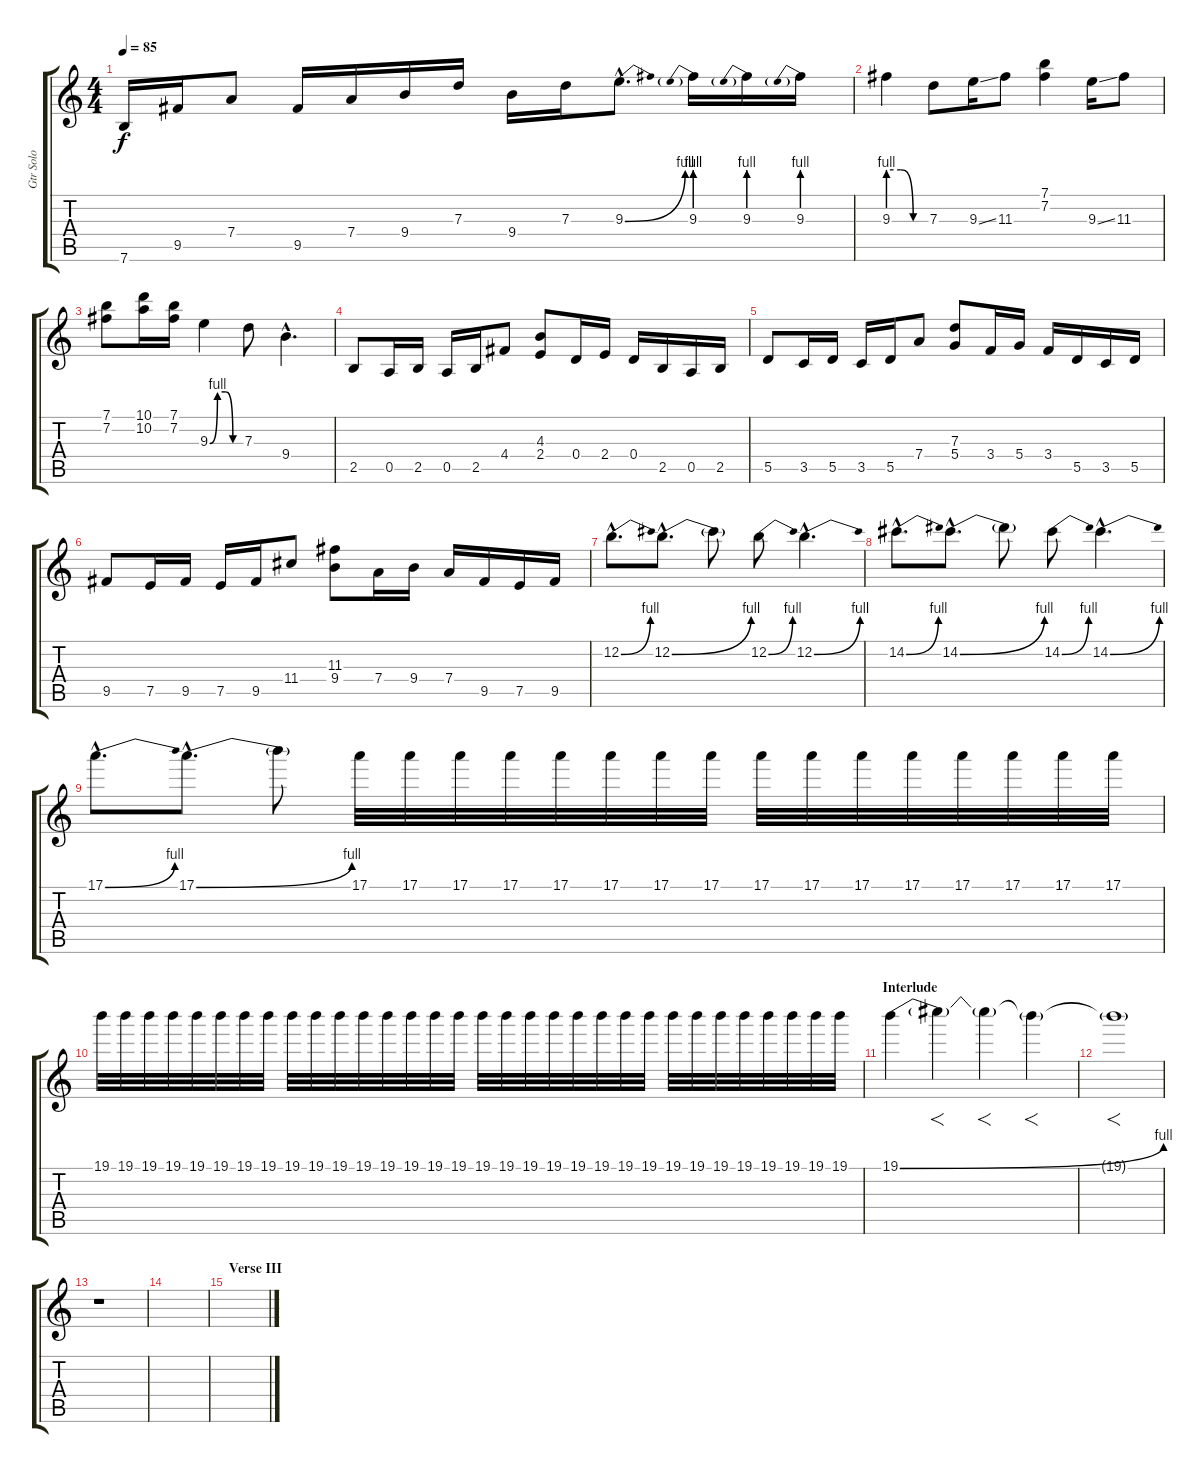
\track ("Gtr Solo" "Gtr Solo") {instrument overdrivenguitar}
\staff {score tabs}
\tuning (E4 B3 G3 D3 A2 E2) {hide}
\ts (4 4)
\tempo 85
\clef g2
\ks c
7.6.16{dy f} 9.5.16 7.4.8 9.5.16 7.4.16 9.4.16 7.3.16 9.4.16 7.3.16 9.3{be (bend 0 0 60 4) hac}.8{d} 9.3{be (prebend 0 4 60 4)}.16 9.3{be (prebend 0 4 60 4)}.16 9.3{be (prebend 0 4 60 4)}.16 |
9.3{be (custom 0 4 20 4 40 0 60 0)}.4 7.3.8 9.3{ss}.16 11.3.8 (7.1 7.2).4 9.3{ss}.16 11.3.8 |
(7.1 7.2).8 (10.1 10.2).16 (7.1 7.2).16 9.3{be (custom 0 0 15 4 30 4 45 0 60 0)}.4 7.3.8 9.4{hac}.4{d} |
2.5.8 0.5.16 2.5.16 0.5.16 2.5.16 4.4.8 (4.3 2.4).8 0.4.16 2.4.16 0.4.16 2.5.16 0.5.16 2.5.16 |
5.5.8 3.5.16 5.5.16 3.5.16 5.5.16 7.4.8 (7.3 5.4).8 3.4.16 5.4.16 3.4.16 5.5.16 3.5.16 5.5.16 |
9.5.8 7.5.16 9.5.16 7.5.16 9.5.16 11.4.8 (11.3 9.4).8 7.4.16 9.4.16 7.4.16 9.5.16 7.5.16 9.5.16 |
12.2{be (bend 0 0 60 4) hac}.8{d} 12.2{be (bend 0 0 60 4) hac}.8{d} 12.2{t}.8 12.2{be (bend 0 0 60 4)}.8 12.2{be (bend 0 0 60 4) hac}.4{d} |
14.2{be (bend 0 0 60 4) hac}.8{d} 14.2{be (bend 0 0 60 4) hac}.8{d} 14.2{t}.8 14.2{be (bend 0 0 60 4)}.8 14.2{be (bend 0 0 60 4) hac}.4{d} |
17.1{be (bend 0 0 60 4) hac}.8{d} 17.1{be (bend 0 0 60 4) hac}.8{d} 17.1{t}.8 17.1.32 17.1.32 17.1.32 17.1.32 17.1.32 17.1.32 17.1.32 17.1.32 17.1.32 17.1.32 17.1.32 17.1.32 17.1.32 17.1.32 17.1.32 17.1.32 |
19.1.32 19.1.32 19.1.32 19.1.32 19.1.32 19.1.32 19.1.32 19.1.32 19.1.32 19.1.32 19.1.32 19.1.32 19.1.32 19.1.32 19.1.32 19.1.32 19.1.32 19.1.32 19.1.32 19.1.32 19.1.32 19.1.32 19.1.32 19.1.32 19.1.32 19.1.32 19.1.32 19.1.32 19.1.32 19.1.32 19.1.32 19.1.32 |
\section ("" "Interlude")
19.1{be (bend 0 0 60 4)}.4 19.1{t}.4{f} 19.1{t}.4{f} 19.1{t}.4{f} |
19.1{t}.1{f} |
r.1 |
|
\section ("" "Verse III")
